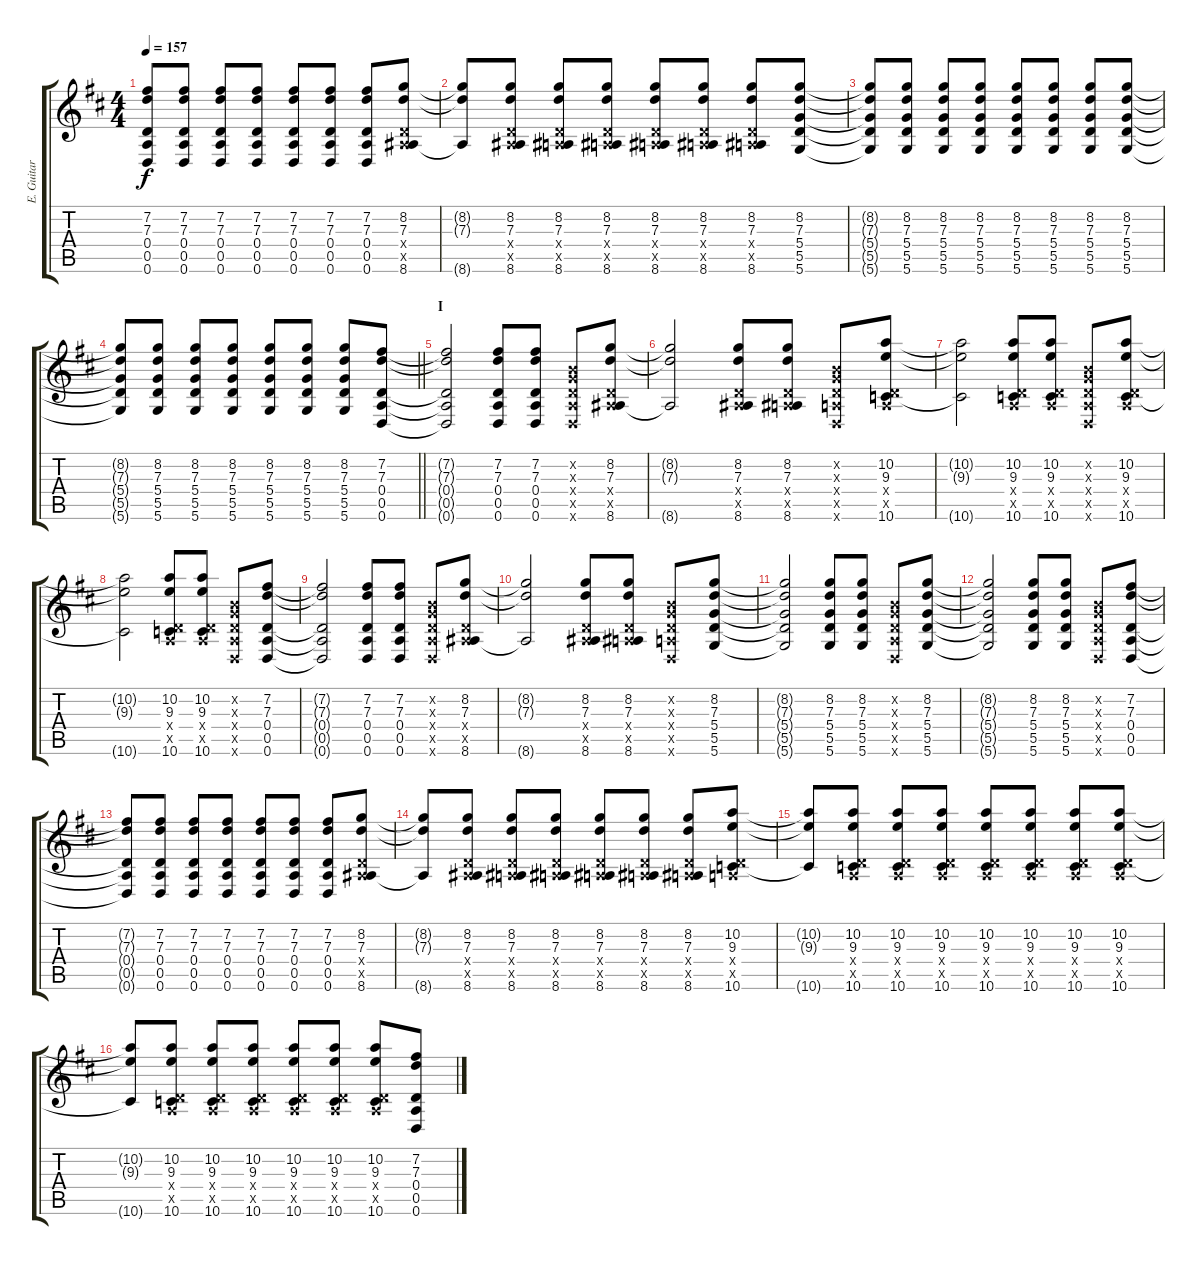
\track ("E. Guitar II" "E. Guitar ") {instrument overdrivenguitar}
\staff {score tabs}
\tuning (E4 B3 G3 D3 A2 D2) {hide}
\ts (4 4)
\tempo 157
\clef g2
\ks d
(7.2{t} 7.3{t} 0.4{t} 0.5{t} 0.6{t}).8{dy f} (7.2 7.3 0.4 0.5 0.6).8 (7.2 7.3 0.4 0.5 0.6).8 (7.2 7.3 0.4 0.5 0.6).8 (7.2 7.3 0.4 0.5 0.6).8 (7.2 7.3 0.4 0.5 0.6).8 (7.2 7.3 0.4 0.5 0.6).8 (8.2 7.3 0.4{x} 0.5{x} 8.6).8 |
(8.2{t} 7.3{t} 8.6{t}).8 (8.2 7.3 0.4{x} 0.5{x} 8.6).8 (8.2 7.3 0.4{x} 0.5{x} 8.6).8 (8.2 7.3 0.4{x} 0.5{x} 8.6).8 (8.2 7.3 0.4{x} 0.5{x} 8.6).8 (8.2 7.3 0.4{x} 0.5{x} 8.6).8 (8.2 7.3 0.4{x} 0.5{x} 8.6).8 (8.2 7.3 5.4 5.5 5.6).8 |
(8.2{t} 7.3{t} 5.4{t} 5.5{t} 5.6{t}).8 (8.2 7.3 5.4 5.5 5.6).8 (8.2 7.3 5.4 5.5 5.6).8 (8.2 7.3 5.4 5.5 5.6).8 (8.2 7.3 5.4 5.5 5.6).8 (8.2 7.3 5.4 5.5 5.6).8 (8.2 7.3 5.4 5.5 5.6).8 (8.2 7.3 5.4 5.5 5.6).8 |
\barLineRight lightlight
(8.2{t} 7.3{t} 5.4{t} 5.5{t} 5.6{t}).8 (8.2 7.3 5.4 5.5 5.6).8 (8.2 7.3 5.4 5.5 5.6).8 (8.2 7.3 5.4 5.5 5.6).8 (8.2 7.3 5.4 5.5 5.6).8 (8.2 7.3 5.4 5.5 5.6).8 (8.2 7.3 5.4 5.5 5.6).8 (7.2 7.3 0.4 0.5 0.6).8 |
\section ("" "I")
(7.2{t} 7.3{t} 0.4{t} 0.5{t} 0.6{t}).2 (7.2 7.3 0.4 0.5 0.6).8 (7.2 7.3 0.4 0.5 0.6).8 (0.2{x} 0.3{x} 0.4{x} 0.5{x} 0.6{x}).8 (8.2 7.3 0.4{x} 0.5{x} 8.6).8 |
(8.2{t} 7.3{t} 8.6{t}).2 (8.2 7.3 0.4{x} 0.5{x} 8.6).8 (8.2 7.3 0.4{x} 0.5{x} 8.6).8 (0.2{x} 0.3{x} 0.4{x} 0.5{x} 0.6{x}).8 (10.2 9.3 0.4{x} 0.5{x} 10.6).8 |
(10.2{t} 9.3{t} 10.6{t}).2 (10.2 9.3 0.4{x} 0.5{x} 10.6).8 (10.2 9.3 0.4{x} 0.5{x} 10.6).8 (0.2{x} 0.3{x} 0.4{x} 0.5{x} 0.6{x}).8 (10.2 9.3 0.4{x} 0.5{x} 10.6).8 |
(10.2{t} 9.3{t} 10.6{t}).2 (10.2 9.3 0.4{x} 0.5{x} 10.6).8 (10.2 9.3 0.4{x} 0.5{x} 10.6).8 (0.2{x} 0.3{x} 0.4{x} 0.5{x} 0.6{x}).8 (7.2 7.3 0.4 0.5 0.6).8 |
(7.2{t} 7.3{t} 0.4{t} 0.5{t} 0.6{t}).2 (7.2 7.3 0.4 0.5 0.6).8 (7.2 7.3 0.4 0.5 0.6).8 (0.2{x} 0.3{x} 0.4{x} 0.5{x} 0.6{x}).8 (8.2 7.3 0.4{x} 0.5{x} 8.6).8 |
(8.2{t} 7.3{t} 8.6{t}).2 (8.2 7.3 0.4{x} 0.5{x} 8.6).8 (8.2 7.3 0.4{x} 0.5{x} 8.6).8 (0.2{x} 0.3{x} 0.4{x} 0.5{x} 0.6{x}).8 (8.2 7.3 5.4 5.5 5.6).8 |
(8.2{t} 7.3{t} 5.4{t} 5.5{t} 5.6{t}).2 (8.2 7.3 5.4 5.5 5.6).8 (8.2 7.3 5.4 5.5 5.6).8 (0.2{x} 0.3{x} 0.4{x} 0.5{x} 0.6{x}).8 (8.2 7.3 5.4 5.5 5.6).8 |
(8.2{t} 7.3{t} 5.4{t} 5.5{t} 5.6{t}).2 (8.2 7.3 5.4 5.5 5.6).8 (8.2 7.3 5.4 5.5 5.6).8 (0.2{x} 0.3{x} 0.4{x} 0.5{x} 0.6{x}).8 (7.2 7.3 0.4 0.5 0.6).8 |
(7.2{t} 7.3{t} 0.4{t} 0.5{t} 0.6{t}).8 (7.2 7.3 0.4 0.5 0.6).8 (7.2 7.3 0.4 0.5 0.6).8 (7.2 7.3 0.4 0.5 0.6).8 (7.2 7.3 0.4 0.5 0.6).8 (7.2 7.3 0.4 0.5 0.6).8 (7.2 7.3 0.4 0.5 0.6).8 (8.2 7.3 0.4{x} 0.5{x} 8.6).8 |
(8.2{t} 7.3{t} 8.6{t}).8 (8.2 7.3 0.4{x} 0.5{x} 8.6).8 (8.2 7.3 0.4{x} 0.5{x} 8.6).8 (8.2 7.3 0.4{x} 0.5{x} 8.6).8 (8.2 7.3 0.4{x} 0.5{x} 8.6).8 (8.2 7.3 0.4{x} 0.5{x} 8.6).8 (8.2 7.3 0.4{x} 0.5{x} 8.6).8 (10.2 9.3 0.4{x} 0.5{x} 10.6).8 |
(10.2{t} 9.3{t} 10.6{t}).8 (10.2 9.3 0.4{x} 0.5{x} 10.6).8 (10.2 9.3 0.4{x} 0.5{x} 10.6).8 (10.2 9.3 0.4{x} 0.5{x} 10.6).8 (10.2 9.3 0.4{x} 0.5{x} 10.6).8 (10.2 9.3 0.4{x} 0.5{x} 10.6).8 (10.2 9.3 0.4{x} 0.5{x} 10.6).8 (10.2 9.3 0.4{x} 0.5{x} 10.6).8 |
(10.2{t} 9.3{t} 10.6{t}).8 (10.2 9.3 0.4{x} 0.5{x} 10.6).8 (10.2 9.3 0.4{x} 0.5{x} 10.6).8 (10.2 9.3 0.4{x} 0.5{x} 10.6).8 (10.2 9.3 0.4{x} 0.5{x} 10.6).8 (10.2 9.3 0.4{x} 0.5{x} 10.6).8 (10.2 9.3 0.4{x} 0.5{x} 10.6).8 (7.2 7.3 0.4 0.5 0.6).8
